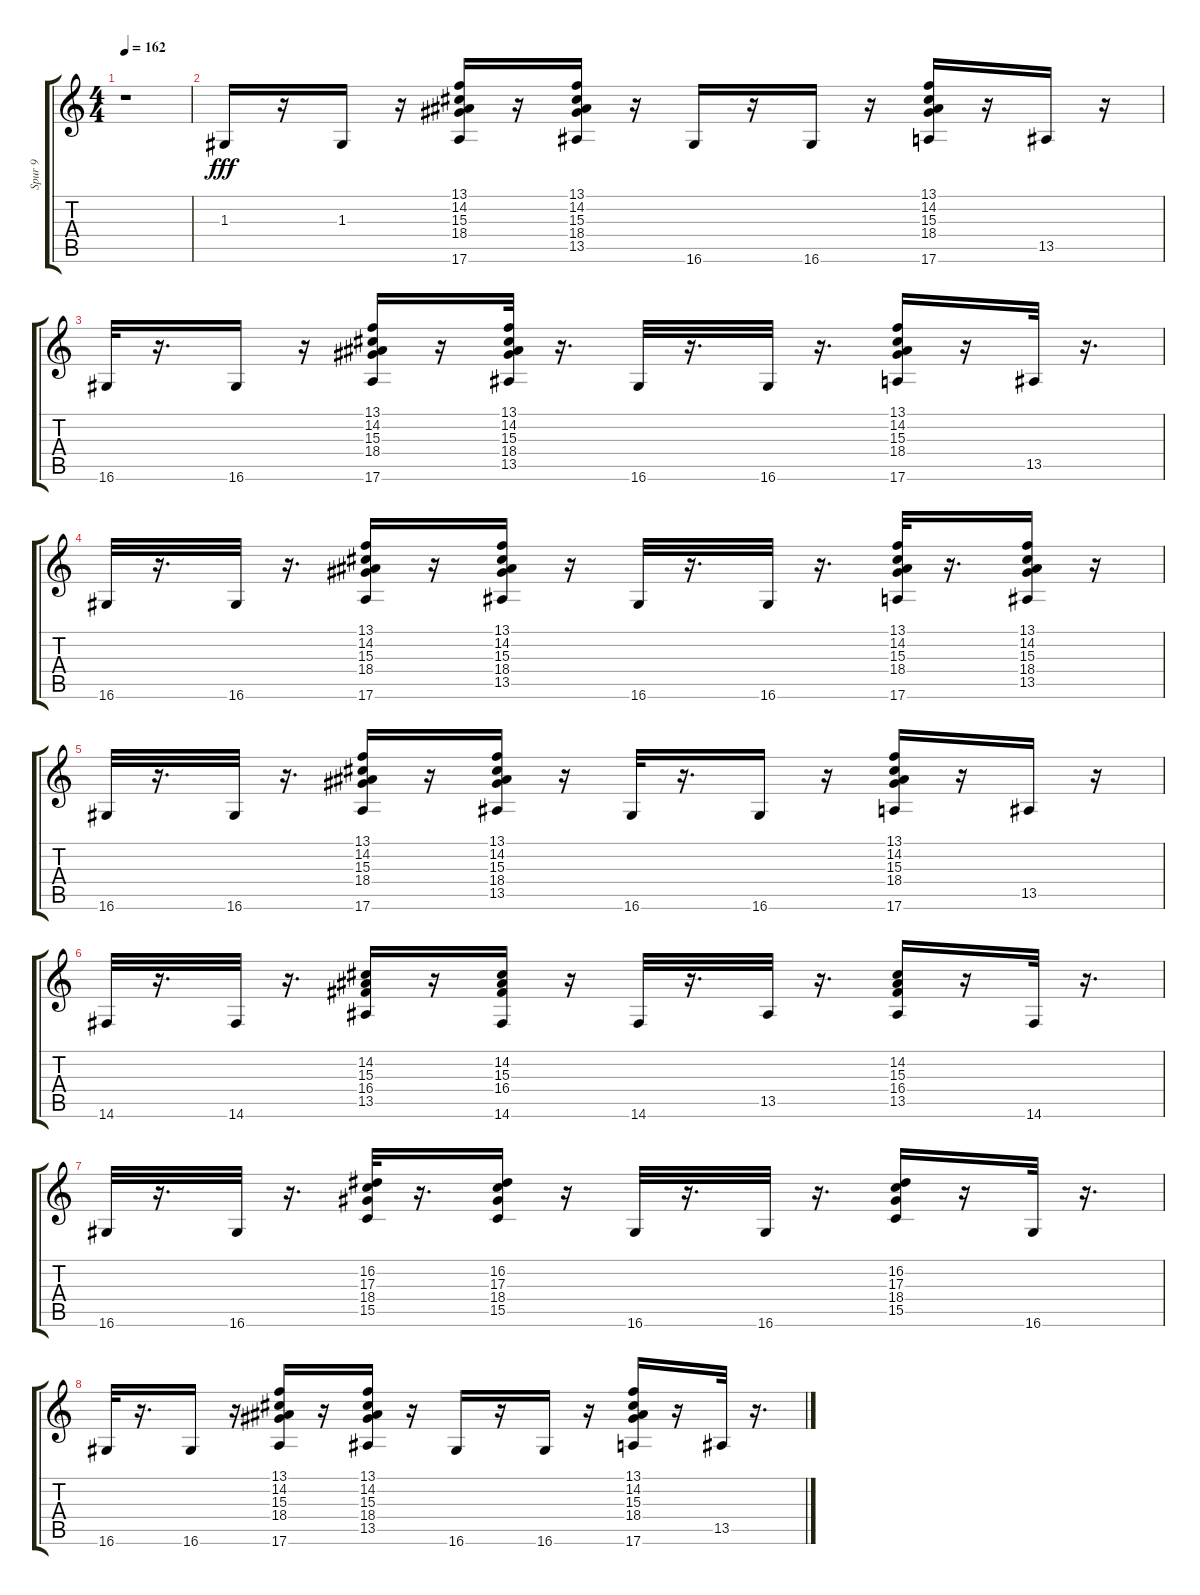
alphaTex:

\track ("Spur 9" "Spur 9") {instrument vibraphone}
\staff {score tabs}
\tuning (E4 B3 G3 D3 A2 E2) {hide}
\ts (4 4)
\tempo 162
\clef g2
\ks c
r.1{dy fff} |
1.3.16 r.16 1.3.16 r.16 (13.1 14.2 15.3 18.4 17.6).16 r.16 (13.1 14.2 15.3 18.4 13.5).16 r.16 16.6.16 r.16 16.6.16 r.16 (13.1 14.2 15.3 18.4 17.6).16 r.16 13.5.16 r.16 |
16.6.32 r.16{d} 16.6.16 r.16 (13.1 14.2 15.3 18.4 17.6).16 r.16 (13.1 14.2 15.3 18.4 13.5).32 r.16{d} 16.6.32 r.16{d} 16.6.32 r.16{d} (13.1 14.2 15.3 18.4 17.6).16 r.16 13.5.32 r.16{d} |
16.6.32 r.16{d} 16.6.32 r.16{d} (13.1 14.2 15.3 18.4 17.6).16 r.16 (13.1 14.2 15.3 18.4 13.5).16 r.16 16.6.32 r.16{d} 16.6.32 r.16{d} (13.1 14.2 15.3 18.4 17.6).32 r.16{d} (13.1 14.2 15.3 18.4 13.5).16 r.16 |
16.6.32 r.16{d} 16.6.32 r.16{d} (13.1 14.2 15.3 18.4 17.6).16 r.16 (13.1 14.2 15.3 18.4 13.5).16 r.16 16.6.32 r.16{d} 16.6.16 r.16 (13.1 14.2 15.3 18.4 17.6).16 r.16 13.5.16 r.16 |
14.6.32 r.16{d} 14.6.32 r.16{d} (14.2 15.3 16.4 13.5).16 r.16 (14.2 15.3 16.4 14.6).16 r.16 14.6.32 r.16{d} 13.5.32 r.16{d} (14.2 15.3 16.4 13.5).16 r.16 14.6.32 r.16{d} |
16.6.32 r.16{d} 16.6.32 r.16{d} (16.2 17.3 18.4 15.5).32 r.16{d} (16.2 17.3 18.4 15.5).16 r.16 16.6.32 r.16{d} 16.6.32 r.16{d} (16.2 17.3 18.4 15.5).16 r.16 16.6.32 r.16{d} |
16.6.32 r.16{d} 16.6.16 r.16 (13.1 14.2 15.3 18.4 17.6).16 r.16 (13.1 14.2 15.3 18.4 13.5).16 r.16 16.6.16 r.16 16.6.16 r.16 (13.1 14.2 15.3 18.4 17.6).16 r.16 13.5.32 r.16{d}
